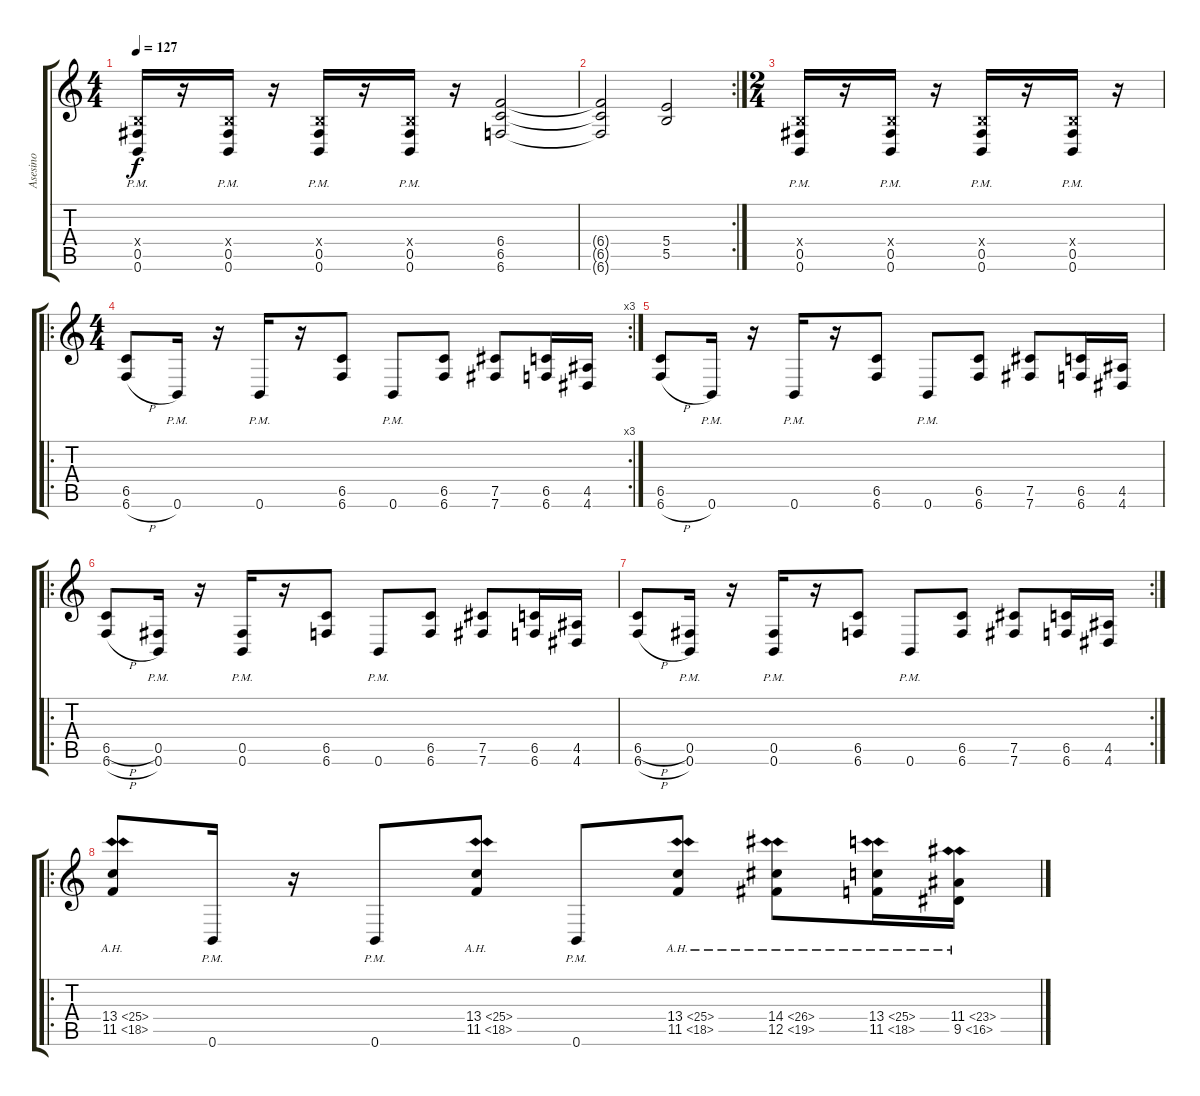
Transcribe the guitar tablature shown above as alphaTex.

\track ("Asesino" "Asesino") {instrument distortionguitar}
\staff {score tabs}
\tuning (Db4 Ab3 E3 B2 Gb2 B1) {hide}
\ts (4 4)
\tempo 127
\clef g2
\ks c
(0.4{x} 0.5{pm} 0.6).16{dy f} r.16 (0.4{x} 0.5{pm} 0.6).16 r.16 (0.4{x} 0.5{pm} 0.6).16 r.16 (0.4{x} 0.5{pm} 0.6).16 r.16 (6.4 6.5 6.6).2 |
\rc 2
(6.4{t} 6.5{t} 6.6{t}).2 (5.4 5.5).2 |
\ts (2 4)
(0.4{x} 0.5{pm} 0.6).16 r.16 (0.4{x} 0.5{pm} 0.6).16 r.16 (0.4{x} 0.5{pm} 0.6).16 r.16 (0.4{x} 0.5{pm} 0.6).16 r.16 |
\ro
\rc 3
\ts (4 4)
(6.5 6.6{h}).8 0.6{pm}.16 r.16 0.6{pm}.16 r.16 (6.5 6.6).8 0.6{pm}.8 (6.5 6.6).8 (7.5 7.6).8 (6.5 6.6).16 (4.5 4.6).16 |
(6.5 6.6{h}).8 0.6{pm}.16 r.16 0.6{pm}.16 r.16 (6.5 6.6).8 0.6{pm}.8 (6.5 6.6).8 (7.5 7.6).8 (6.5 6.6).16 (4.5 4.6).16 |
\ro
(6.5{h} 6.6{h}).8 (0.5 0.6{pm}).16 r.16 (0.5 0.6{pm}).16 r.16 (6.5 6.6).8 0.6{pm}.8 (6.5 6.6).8 (7.5 7.6).8 (6.5 6.6).16 (4.5 4.6).16 |
\rc 2
(6.5{h} 6.6{h}).8 (0.5 0.6{pm}).16 r.16 (0.5 0.6{pm}).16 r.16 (6.5 6.6).8 0.6{pm}.8 (6.5 6.6).8 (7.5 7.6).8 (6.5 6.6).16 (4.5 4.6).16 |
\ro
(13.4{ah 12} 11.5{ah 7}).8 0.6{pm}.16 r.16 0.6{pm}.8 (13.4{ah 12} 11.5{ah 7}).8 0.6{pm}.8 (13.4{ah 12} 11.5{ah 7}).8 (14.4{ah 12} 12.5{ah 7}).8 (13.4{ah 12} 11.5{ah 7}).16 (11.4{ah 12} 9.5{ah 7}).16
